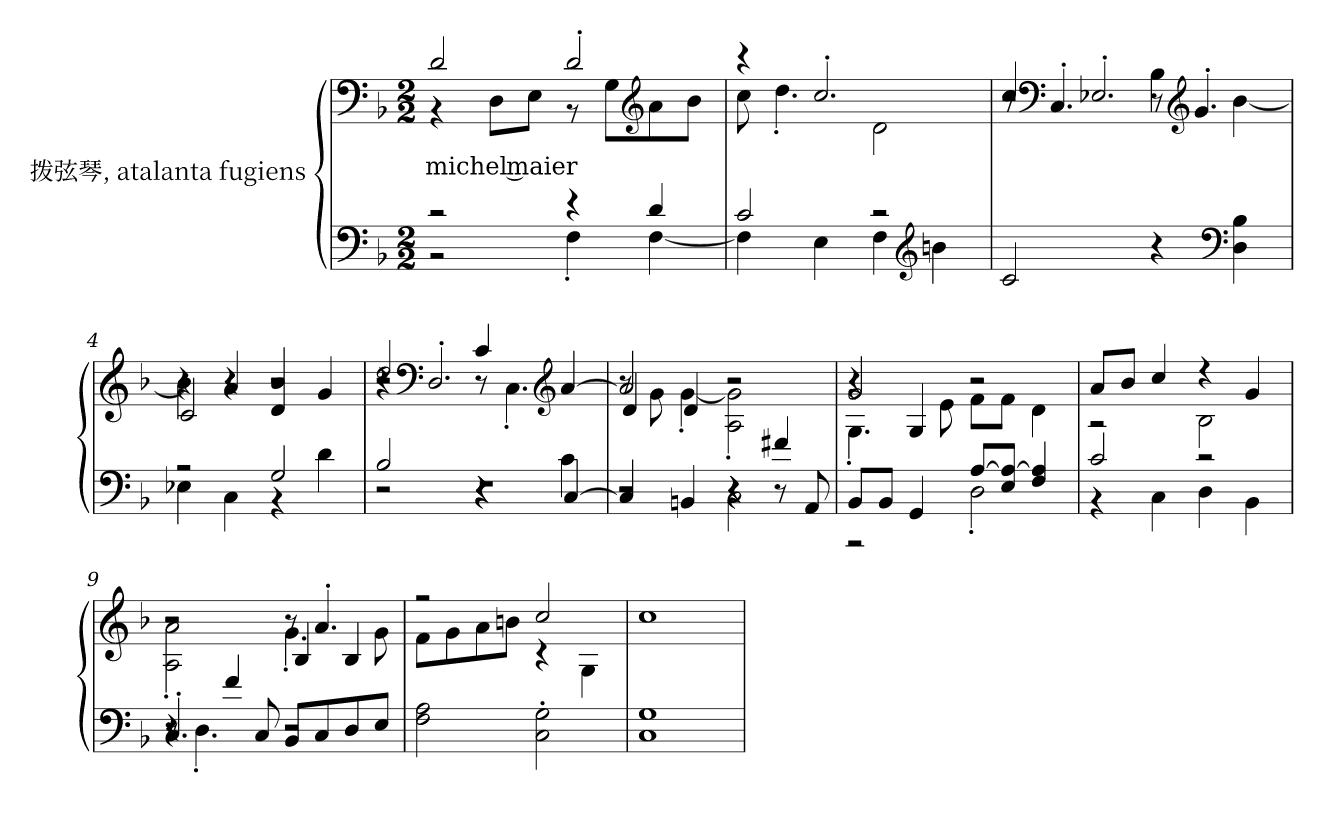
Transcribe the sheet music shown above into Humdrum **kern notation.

**kern	**kern	**text
*part1	*part1	*part1
*staff2	*staff1	*staff1
*I"拨弦琴, atalanta fugiens	*	*
*clefF4	*clefF4	*
*k[b-]	*k[b-]	*
*M2/2	*M2/2	*
*MM75	*MM75	*
=1	=1	=1
*^	*^	*
2r	2r	2d/	4r	michel maier
.	.	.	8D\L	.
.	.	.	8E\J	.
4r	4F'\	2d'/	8r	.
.	.	.	8G\L	.
*	*	*clefG2	*	*
4d/	[4F\	.	8a\	.
.	.	.	8b-\J	.
=2	=2	=2	=2	=2
2c/	4F\]	4r	8cc\	.
.	.	.	4.dd'\	.
.	4E\	2.cc'/	.	.
2r	4F\	.	2d\	.
*clefG2	*	*	*	*
.	4bn\	.	.	.
*v	*v	*	*	*
=3	=3	=3	=3
*	*	*^	*
2c/	8r	2r	4cc/	.
*	*clefF4	*	*	*
.	4.C'/	.	.	.
.	.	.	2.E-X'/	.
4r	8r	4B-\	.	.
*	*clefG2	*	*	*
.	4.g'/	.	.	.
*clefF4	*	*	*	*
4D\ 4B-\	.	[4b-\	.	.
=4	=4	=4	=4	=4
*^	*	*	*	*
2r	4E-X\	4r	4b-\]	2c/	.
.	4C\	4a/	4r	.	.
2G/	4r	4d/ 4b-/	2r	2r	.
.	4d\	4g/	.	.	.
!!LO:LB:g=z	!!	!!
=5	=5	=5	=5	=5	=5
*	*^	*	*	*	*
1r	2r	2B-/	2dd/	2r	4r	.
*	*	*	*clefF4	*	*	*
.	.	.	.	.	2.D'/	.
.	4r	4r	4c/	8r	.	.
.	.	.	.	4.C'\	.	.
*	*	*	*clefG2	*	*	*
.	4c\	[4C/	[4a/	.	.	.
=6	=6	=6	=6	=6	=6	=6
2r	2r	4C/]	2a/]	8r	4d/	.
.	.	.	.	8g\	.	.
.	.	4BBn/	.	[4g'\	4d/	.
4r	2C\	4r	2r	2A\' 2g\]'	2r	.
4f#X/	.	8r	.	.	.	.
.	.	8AA/	.	.	.	.
*	*v	*v	*	*	*	*
=7	=7	=7	=7	=7	=7
8BB-/L	2r	2g/	4.G'\	4r	.
8BB-/J	.	.	.	.	.
4GG/	.	.	.	4G/	.
.	.	.	8e\	.	.
[8A/L	2D'\	2r	8f\L	2r	.
8E/ 8A/_J	.	.	8f\J	.	.
4F/ 4A/]	.	.	4d\	.	.
*	*	*	*v	*v	*
=8	=8	=8	=8	=8
2c/	4r	8a/L	2r	.
.	.	8b-/J	.	.
.	4C\	4cc/	.	.
2r	4D\	4r	2B-\	.
.	4BB-\	4g/	.	.
!!LO:LB:g=z
=9	=9	=9	=9	=9
*	*^	*	*^	*
4r	8r	4.C'/	2r	2A\' 2a\'	2r	.
.	4.D'\	.	.	.	.	.
4f/	.	.	.	.	.	.
.	.	8C/	.	.	.	.
2r	2r	8BB-/L	8r	4.g'\	4B-/	.
.	.	8C/	4.a'/	.	.	.
.	.	8D/	.	.	4B-/	.
.	.	8E/J	.	8g\	.	.
*v	*v	*v	*	*	*	*
*	*	*v	*v	*
=10	=10	=10	=10
2F\ 2A\	2r	8f\L	.
.	.	8g\	.
.	.	8a\	.
.	.	8bn\J	.
2C\' 2G\'	2cc/	4r	.
.	.	4G\	.
*	*v	*v	*
=11	=11	=11
1C 1G	1cc	.
=	=	=
*-	*-	*-
